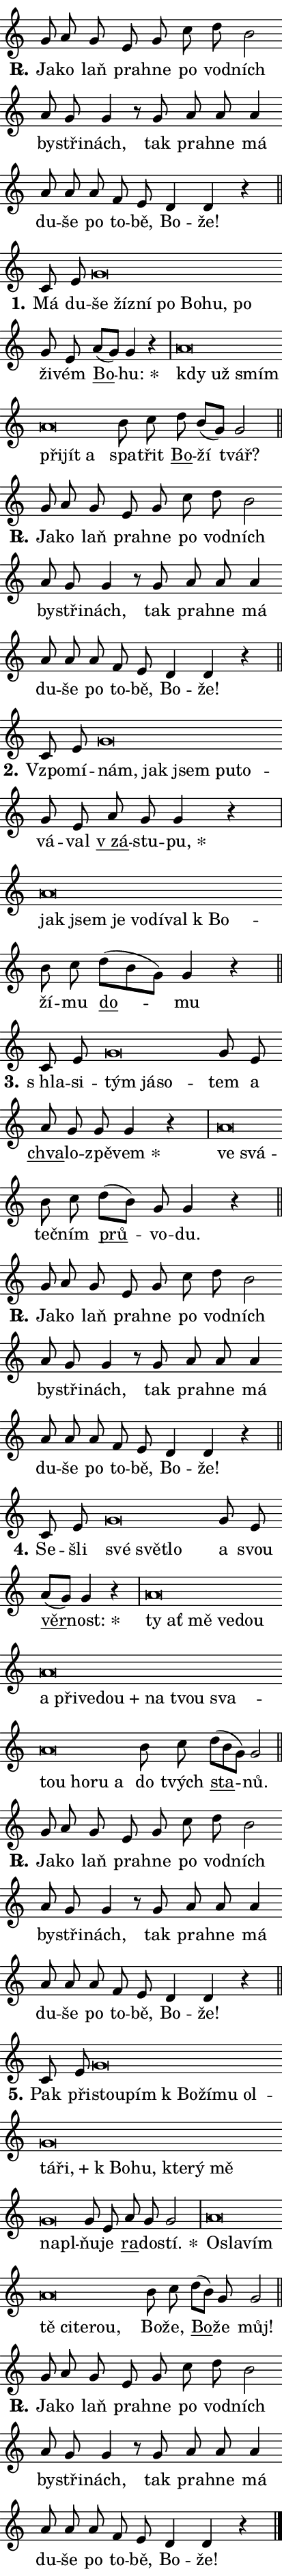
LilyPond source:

\version "2.24.0"
\header { tagline = "" }
\paper {
  indent = 0\cm
  top-margin = 0\cm
  right-margin = 0\cm
  bottom-margin = 0\cm
  left-margin = 0\cm
  paper-width = 7\cm
  page-breaking = #ly:one-page-breaking
  system-system-spacing.basic-distance = #11
  score-system-spacing.basic-distance = #11
  ragged-last = ##f
}


%% Author: Thomas Morley
%% https://lists.gnu.org/archive/html/lilypond-user/2020-05/msg00002.html
#(define (line-position grob)
"Returns position of @var[grob} in current system:
   @code{'start}, if at first time-step
   @code{'end}, if at last time-step
   @code{'middle} otherwise
"
  (let* ((col (ly:item-get-column grob))
         (ln (ly:grob-object col 'left-neighbor))
         (rn (ly:grob-object col 'right-neighbor))
         (col-to-check-left (if (ly:grob? ln) ln col))
         (col-to-check-right (if (ly:grob? rn) rn col))
         (break-dir-left
           (and
             (ly:grob-property col-to-check-left 'non-musical #f)
             (ly:item-break-dir col-to-check-left)))
         (break-dir-right
           (and
             (ly:grob-property col-to-check-right 'non-musical #f)
             (ly:item-break-dir col-to-check-right))))
        (cond ((eqv? 1 break-dir-left) 'start)
              ((eqv? -1 break-dir-right) 'end)
              (else 'middle))))

#(define (tranparent-at-line-position vctor)
  (lambda (grob)
  "Relying on @code{line-position} select the relevant enry from @var{vctor}.
Used to determine transparency,"
    (case (line-position grob)
      ((end) (not (vector-ref vctor 0)))
      ((middle) (not (vector-ref vctor 1)))
      ((start) (not (vector-ref vctor 2))))))

noteHeadBreakVisibility =
#(define-music-function (break-visibility)(vector?)
"Makes @code{NoteHead}s transparent relying on @var{break-visibility}"
#{
  \override NoteHead.transparent =
    #(tranparent-at-line-position break-visibility)
#})

#(define delete-ledgers-for-transparent-note-heads
  (lambda (grob)
    "Reads whether a @code{NoteHead} is transparent.
If so this @code{NoteHead} is removed from @code{'note-heads} from
@var{grob}, which is supposed to be @code{LedgerLineSpanner}.
As a result ledgers are not printed for this @code{NoteHead}"
    (let* ((nhds-array (ly:grob-object grob 'note-heads))
           (nhds-list
             (if (ly:grob-array? nhds-array)
                 (ly:grob-array->list nhds-array)
                 '()))
           ;; Relies on the transparent-property being done before
           ;; Staff.LedgerLineSpanner.after-line-breaking is executed.
           ;; This is fragile ...
           (to-keep
             (remove
               (lambda (nhd)
                 (ly:grob-property nhd 'transparent #f))
               nhds-list)))
      ;; TODO find a better method to iterate over grob-arrays, similiar
      ;; to filter/remove etc for lists
      ;; For now rebuilt from scratch
      (set! (ly:grob-object grob 'note-heads)  '())
      (for-each
        (lambda (nhd)
          (ly:pointer-group-interface::add-grob grob 'note-heads nhd))
        to-keep))))

hideNotes = {
  \noteHeadBreakVisibility #begin-of-line-visible
}
unHideNotes = {
  \noteHeadBreakVisibility #all-visible
}

% work-around for resetting accidentals
% https://lilypond.org/doc/v2.23/Documentation/notation/displaying-rhythms#unmetered-music
cadenzaMeasure = {
  \cadenzaOff
  \partial 1024 s1024
  \cadenzaOn
}

#(define-markup-command (accent layout props text) (markup?)
  "Underline accented syllable"
  (interpret-markup layout props
    #{\markup \override #'(offset . 4.3) \underline { #text }#}))

responsum = \markup \concat {
  "R" \hspace #-1.05 \path #0.1 #'((moveto 0 0.07) (lineto 0.9 0.8)) \hspace #0.05 "."
}

\layout {
    \context {
        \Staff
        \remove "Time_signature_engraver"
        \override LedgerLineSpanner.after-line-breaking = #delete-ledgers-for-transparent-note-heads
    }
    \context {
        \Voice {
            \override NoteHead.output-attributes = #'((class . "notehead"))
            \override Hairpin.height = #0.55
        }
    }
    \context {
        \Lyrics {
            \override StanzaNumber.output-attributes = #'((class . "stanzanumber"))
            \override LyricSpace.minimum-distance = #0.9
            \override LyricText.font-name = #"TeX Gyre Schola"
            \override LyricText.font-size = 1
            \override StanzaNumber.font-name = #"TeX Gyre Schola Bold"
            \override StanzaNumber.font-size = 1
        }
    }
}

% magnetic-lyrics.ily
%
%   written by
%     Jean Abou Samra <jean@abou-samra.fr>
%     Werner Lemberg <wl@gnu.org>
%
%   adapted by
%     Jiri Hon <jiri.hon@gmail.com>
%
% Version 2022-Apr-15

% https://www.mail-archive.com/lilypond-user@gnu.org/msg149350.html

#(define (Left_hyphen_pointer_engraver context)
   "Collect syllable-hyphen-syllable occurrences in lyrics and store
them in properties.  This engraver only looks to the left.  For
example, if the lyrics input is @code{foo -- bar}, it does the
following.

@itemize @bullet
@item
Set the @code{text} property of the @code{LyricHyphen} grob between
@q{foo} and @q{bar} to @code{foo}.

@item
Set the @code{left-hyphen} property of the @code{LyricText} grob with
text @q{foo} to the @code{LyricHyphen} grob between @q{foo} and
@q{bar}.
@end itemize

Use this auxiliary engraver in combination with the
@code{lyric-@/text::@/apply-@/magnetic-@/offset!} hook."
   (let ((hyphen #f)
         (text #f))
     (make-engraver
      (acknowledgers
       ((lyric-syllable-interface engraver grob source-engraver)
        (set! text grob)))
      (end-acknowledgers
       ((lyric-hyphen-interface engraver grob source-engraver)
        ;(when (not (grob::has-interface grob 'lyric-space-interface))
          (set! hyphen grob)));)
      ((stop-translation-timestep engraver)
       (when (and text hyphen)
         (ly:grob-set-object! text 'left-hyphen hyphen))
       (set! text #f)
       (set! hyphen #f)))))

#(define (lyric-text::apply-magnetic-offset! grob)
   "If the space between two syllables is less than the value in
property @code{LyricText@/.details@/.squash-threshold}, move the right
syllable to the left so that it gets concatenated with the left
syllable.

Use this function as a hook for
@code{LyricText@/.after-@/line-@/breaking} if the
@code{Left_@/hyphen_@/pointer_@/engraver} is active."
   (let ((hyphen (ly:grob-object grob 'left-hyphen #f)))
     (when hyphen
       (let ((left-text (ly:spanner-bound hyphen LEFT)))
         (when (grob::has-interface left-text 'lyric-syllable-interface)
           (let* ((common (ly:grob-common-refpoint grob left-text X))
                  (this-x-ext (ly:grob-extent grob common X))
                  (left-x-ext
                   (begin
                     ;; Trigger magnetism for left-text.
                     (ly:grob-property left-text 'after-line-breaking)
                     (ly:grob-extent left-text common X)))
                  ;; `delta` is the gap width between two syllables.
                  (delta (- (interval-start this-x-ext)
                            (interval-end left-x-ext)))
                  (details (ly:grob-property grob 'details))
                  (threshold (assoc-get 'squash-threshold details 0.2)))
             (when (< delta threshold)
               (let* (;; We have to manipulate the input text so that
                      ;; ligatures crossing syllable boundaries are not
                      ;; disabled.  For languages based on the Latin
                      ;; script this is essentially a beautification.
                      ;; However, for non-Western scripts it can be a
                      ;; necessity.
                      (lt (ly:grob-property left-text 'text))
                      (rt (ly:grob-property grob 'text))
                      (is-space (grob::has-interface hyphen 'lyric-space-interface))
                      (space (if is-space " " ""))
                      (space-markup (grob-interpret-markup grob " "))
                      (space-size (interval-length (ly:stencil-extent space-markup X)))
                      (extra-delta (if is-space space-size 0))
                      ;; Append new syllable.
                      (ltrt-space (if (and (string? lt) (string? rt))
                                (string-append lt space rt)
                                (make-concat-markup (list lt space rt))))
                      ;; Right-align `ltrt` to the right side.
                      (ltrt-space-markup (grob-interpret-markup
                               grob
                               (make-translate-markup
                                (cons (interval-length this-x-ext) 0)
                                (make-right-align-markup ltrt-space)))))
                 (begin
                   ;; Don't print `left-text`.
                   (ly:grob-set-property! left-text 'stencil #f)
                   ;; Set text and stencil (which holds all collected
                   ;; syllables so far) and shift it to the left.
                   (ly:grob-set-property! grob 'text ltrt-space)
                   (ly:grob-set-property! grob 'stencil ltrt-space-markup)
                   (ly:grob-translate-axis! grob (- (- delta extra-delta)) X))))))))))


#(define (lyric-hyphen::displace-bounds-first grob)
   ;; Make very sure this callback isn't triggered too early.
   (let ((left (ly:spanner-bound grob LEFT))
         (right (ly:spanner-bound grob RIGHT)))
     (ly:grob-property left 'after-line-breaking)
     (ly:grob-property right 'after-line-breaking)
     (ly:lyric-hyphen::print grob)))

squashThreshold = #0.4

\layout {
  \context {
    \Lyrics
    \consists #Left_hyphen_pointer_engraver
    \override LyricText.after-line-breaking =
      #lyric-text::apply-magnetic-offset!
    \override LyricHyphen.stencil = #lyric-hyphen::displace-bounds-first
    \override LyricText.details.squash-threshold = \squashThreshold
    \override LyricHyphen.minimum-distance = 0
    \override LyricHyphen.minimum-length = \squashThreshold
  }
}

squash = \override LyricText.details.squash-threshold = 9999
unSquash = \override LyricText.details.squash-threshold = \squashThreshold

left = \override LyricText.self-alignment-X = #LEFT
unLeft = \revert LyricText.self-alignment-X

starOffset = #(lambda (grob) 
                (let ((x_offset (ly:self-alignment-interface::aligned-on-x-parent grob)))
                  (if (= x_offset 0) 0 (+ x_offset 1.2))))

star = #(define-music-function (syllable)(string?)
"Append star separator at the end of a syllable"
#{
  \once \override LyricText.X-offset = #starOffset
  \lyricmode { \markup {
    #syllable
    \override #'((font-name . "TeX Gyre Schola Bold")) \hspace #0.2 \lower #0.65 \larger "*"
  } }
#})

starAccent = #(define-music-function (syllable)(string?)
"Append star separator at the end of a syllable and make accent"
#{
  \once \override LyricText.X-offset = #starOffset
  \lyricmode { \markup {
    \accent #syllable
    \override #'((font-name . "TeX Gyre Schola Bold")) \hspace #0.2 \lower #0.65 \larger "*"
  } }
#})

breath = #(define-music-function (syllable)(string?)
"Append breathing indicator at the end of a syllable"
#{
  \lyricmode { \markup { #syllable "+" } }
#})

optionalBreath = #(define-music-function (syllable)(string?)
"Append optional breathing indicator at the end of a syllable"
#{
  \lyricmode { \markup { #syllable "(+)" } }
#})


\score {
    <<
        \new Voice = "melody" { \cadenzaOn \key c \major \relative { g'8 a g e g c d b2 \bar "" a8 g g4 \bar "" r8 g a a a4 \bar "" a8 a \bar "" a f e \bar "" d4 d r \cadenzaMeasure \bar "||" \break } }
        \new Lyrics \lyricsto "melody" { \lyricmode { \set stanza = \responsum
Ja -- ko laň pra -- hne po vod -- ních by -- stři -- nách, tak pra -- hne má du -- še po to -- bě, Bo -- že! } }
    >>
    \layout {}
}

\score {
    <<
        \new Voice = "melody" { \cadenzaOn \key c \major \relative { c'8 e g\breve*1/16 \hideNotes \breve*1/16 \bar "" \breve*1/16 \bar "" \breve*1/16 \bar "" \breve*1/16 \bar "" \breve*1/16 \breve*1/16 \bar "" \unHideNotes g8 e \bar "" a[( g)] g4 r \cadenzaMeasure \bar "|" a\breve*1/16 \hideNotes \breve*1/16 \bar "" \breve*1/16 \bar "" \breve*1/16 \bar "" \breve*1/16 \breve*1/16 \bar "" \unHideNotes b8 c \bar "" d b[( g)] g2 \cadenzaMeasure \bar "||" \break } }
        \new Lyrics \lyricsto "melody" { \lyricmode { \set stanza = "1."
Má du -- \left še \squash žíz -- ní po Bo -- hu, po \unLeft \unSquash ži -- vém \markup \accent Bo -- \star hu: \left kdy \squash už smím při -- jít a \unLeft \unSquash spa -- třit \markup \accent Bo -- ží tvář? } }
    >>
    \layout {}
}

\score {
    <<
        \new Voice = "melody" { \cadenzaOn \key c \major \relative { g'8 a g e g c d b2 \bar "" a8 g g4 \bar "" r8 g a a a4 \bar "" a8 a \bar "" a f e \bar "" d4 d r \cadenzaMeasure \bar "||" \break } }
        \new Lyrics \lyricsto "melody" { \lyricmode { \set stanza = \responsum
Ja -- ko laň pra -- hne po vod -- ních by -- stři -- nách, tak pra -- hne má du -- še po to -- bě, Bo -- že! } }
    >>
    \layout {}
}

\score {
    <<
        \new Voice = "melody" { \cadenzaOn \key c \major \relative { c'8 e g\breve*1/16 \hideNotes \breve*1/16 \bar "" \breve*1/16 \bar "" \breve*1/16 \breve*1/16 \bar "" \unHideNotes g8 e \bar "" a g g4 r \cadenzaMeasure \bar "|" a\breve*1/16 \hideNotes \breve*1/16 \bar "" \breve*1/16 \bar "" \breve*1/16 \bar "" \breve*1/16 \bar "" \breve*1/16 \breve*1/16 \bar "" \unHideNotes b8 c \bar "" d[( b g)] g4 r \cadenzaMeasure \bar "||" \break } }
        \new Lyrics \lyricsto "melody" { \lyricmode { \set stanza = "2."
Vzpo -- mí -- \left nám, \squash jak jsem pu -- to -- \unLeft \unSquash vá -- val \markup \accent "v zá" -- stu -- \star pu, \left jak \squash jsem je vo -- dí -- val "k Bo" -- \unLeft \unSquash ží -- mu \markup \accent do -- mu } }
    >>
    \layout {}
}

\score {
    <<
        \new Voice = "melody" { \cadenzaOn \key c \major \relative { c'8 e g\breve*1/16 \hideNotes \breve*1/16 \breve*1/16 \bar "" \unHideNotes g8 e \bar "" a g g g4 r \cadenzaMeasure \bar "|" a\breve*1/16 \hideNotes \breve*1/16 \bar "" \unHideNotes b8 c \bar "" d[( b)] g g4 r \cadenzaMeasure \bar "||" \break } }
        \new Lyrics \lyricsto "melody" { \lyricmode { \set stanza = "3."
"s hla" -- si -- \left tým \squash já -- so -- \unLeft \unSquash tem a \markup \accent chva -- lo -- zpě -- \star vem \left ve \squash svá -- \unLeft \unSquash teč -- ním \markup \accent prů -- vo -- du. } }
    >>
    \layout {}
}

\score {
    <<
        \new Voice = "melody" { \cadenzaOn \key c \major \relative { g'8 a g e g c d b2 \bar "" a8 g g4 \bar "" r8 g a a a4 \bar "" a8 a \bar "" a f e \bar "" d4 d r \cadenzaMeasure \bar "||" \break } }
        \new Lyrics \lyricsto "melody" { \lyricmode { \set stanza = \responsum
Ja -- ko laň pra -- hne po vod -- ních by -- stři -- nách, tak pra -- hne má du -- še po to -- bě, Bo -- že! } }
    >>
    \layout {}
}

\score {
    <<
        \new Voice = "melody" { \cadenzaOn \key c \major \relative { c'8 e g\breve*1/16 \hideNotes \breve*1/16 \breve*1/16 \bar "" \unHideNotes g8 e \bar "" a[( g)] g4 r \cadenzaMeasure \bar "|" a\breve*1/16 \hideNotes \breve*1/16 \bar "" \breve*1/16 \bar "" \breve*1/16 \bar "" \breve*1/16 \bar "" \breve*1/16 \bar "" \breve*1/16 \bar "" \breve*1/16 \bar "" \breve*1/16 \bar "" \breve*1/16 \bar "" \breve*1/16 \bar "" \breve*1/16 \bar "" \breve*1/16 \bar "" \breve*1/16 \bar "" \breve*1/16 \breve*1/16 \bar "" \unHideNotes b8 c \bar "" d[( b g)] g2 \cadenzaMeasure \bar "||" \break } }
        \new Lyrics \lyricsto "melody" { \lyricmode { \set stanza = "4."
Se -- šli \left své \squash svět -- lo \unLeft \unSquash a svou \markup \accent věr -- \star nost: \left ty \squash ať mě ve -- dou a při -- ve -- \breath "dou" na tvou sva -- tou ho -- ru a \unLeft \unSquash do tvých \markup \accent sta -- nů. } }
    >>
    \layout {}
}

\score {
    <<
        \new Voice = "melody" { \cadenzaOn \key c \major \relative { g'8 a g e g c d b2 \bar "" a8 g g4 \bar "" r8 g a a a4 \bar "" a8 a \bar "" a f e \bar "" d4 d r \cadenzaMeasure \bar "||" \break } }
        \new Lyrics \lyricsto "melody" { \lyricmode { \set stanza = \responsum
Ja -- ko laň pra -- hne po vod -- ních by -- stři -- nách, tak pra -- hne má du -- še po to -- bě, Bo -- že! } }
    >>
    \layout {}
}

\score {
    <<
        \new Voice = "melody" { \cadenzaOn \key c \major \relative { c'8 e g\breve*1/16 \hideNotes \breve*1/16 \bar "" \breve*1/16 \bar "" \breve*1/16 \bar "" \breve*1/16 \bar "" \breve*1/16 \bar "" \breve*1/16 \bar "" \breve*1/16 \bar "" \breve*1/16 \bar "" \breve*1/16 \bar "" \breve*1/16 \bar "" \breve*1/16 \bar "" \breve*1/16 \bar "" \breve*1/16 \breve*1/16 \bar "" \unHideNotes g8 e \bar "" a g g2 \cadenzaMeasure \bar "|" a\breve*1/16 \hideNotes \breve*1/16 \bar "" \breve*1/16 \bar "" \breve*1/16 \bar "" \breve*1/16 \bar "" \breve*1/16 \breve*1/16 \bar "" \unHideNotes b8 c \bar "" d[( b)] g g2 \cadenzaMeasure \bar "||" \break } }
        \new Lyrics \lyricsto "melody" { \lyricmode { \set stanza = "5."
Pak při -- \left stou -- \squash pím "k Bo" -- ží -- mu ol -- tá -- \breath "ři," "k Bo" -- hu, kte -- rý mě na -- pl -- \unLeft \unSquash ňu -- je \markup \accent ra -- do -- \star stí. \left O -- \squash sla -- vím tě ci -- te -- rou, \unLeft \unSquash Bo -- že, \markup \accent Bo -- že můj! } }
    >>
    \layout {}
}

\score {
    <<
        \new Voice = "melody" { \cadenzaOn \key c \major \relative { g'8 a g e g c d b2 \bar "" a8 g g4 \bar "" r8 g a a a4 \bar "" a8 a \bar "" a f e \bar "" d4 d r \cadenzaMeasure \bar "||" \break } \bar "|." }
        \new Lyrics \lyricsto "melody" { \lyricmode { \set stanza = \responsum
Ja -- ko laň pra -- hne po vod -- ních by -- stři -- nách, tak pra -- hne má du -- še po to -- bě, Bo -- že! } }
    >>
    \layout {}
}
